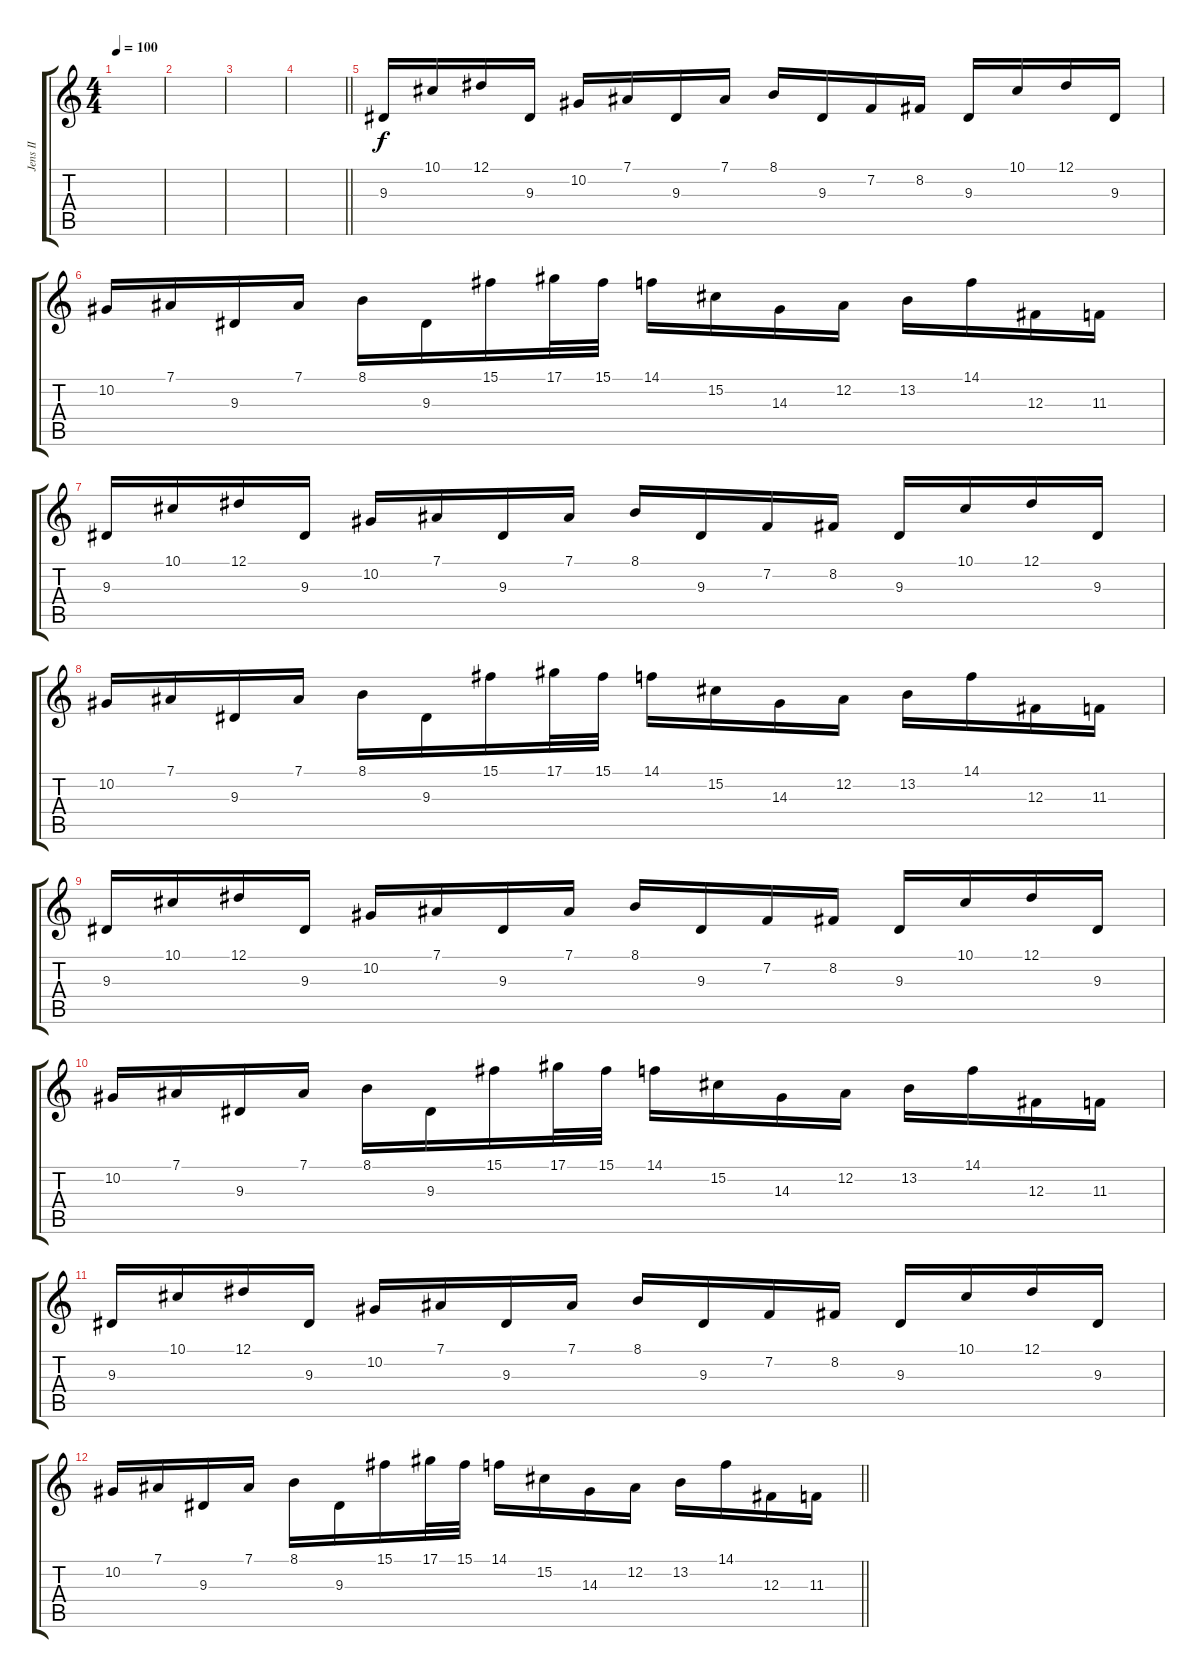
\track ("Jens II" "Jens II") {instrument fx1rain}
\staff {score tabs}
\tuning (Eb4 Bb3 Gb3 Db3 Ab2 Eb2) {hide}
\ts (4 4)
\tempo 100
\clef g2
\ks c
|
|
|
\barLineRight lightlight
|
9.3.16{volume 9} 10.1.16 12.1.16 9.3.16 10.2.16 7.1.16 9.3.16 7.1.16 8.1.16 9.3.16 7.2.16 8.2.16 9.3.16 10.1.16 12.1.16 9.3.16 |
10.2.16 7.1.16 9.3.16 7.1.16 8.1.16 9.3.16 15.1.16 17.1.32 15.1.32 14.1.16 15.2.16 14.3.16 12.2.16 13.2.16 14.1.16 12.3.16 11.3.16 |
9.3.16 10.1.16 12.1.16 9.3.16 10.2.16 7.1.16 9.3.16 7.1.16 8.1.16 9.3.16 7.2.16 8.2.16 9.3.16 10.1.16 12.1.16 9.3.16 |
10.2.16 7.1.16 9.3.16 7.1.16 8.1.16 9.3.16 15.1.16 17.1.32 15.1.32 14.1.16 15.2.16 14.3.16 12.2.16 13.2.16 14.1.16 12.3.16 11.3.16 |
9.3.16 10.1.16 12.1.16 9.3.16 10.2.16 7.1.16 9.3.16 7.1.16 8.1.16 9.3.16 7.2.16 8.2.16 9.3.16 10.1.16 12.1.16 9.3.16 |
10.2.16 7.1.16 9.3.16 7.1.16 8.1.16 9.3.16 15.1.16 17.1.32 15.1.32 14.1.16 15.2.16 14.3.16 12.2.16 13.2.16 14.1.16 12.3.16 11.3.16 |
9.3.16 10.1.16 12.1.16 9.3.16 10.2.16 7.1.16 9.3.16 7.1.16 8.1.16 9.3.16 7.2.16 8.2.16 9.3.16 10.1.16 12.1.16 9.3.16 |
\barLineRight lightlight
10.2.16 7.1.16 9.3.16 7.1.16 8.1.16 9.3.16 15.1.16 17.1.32 15.1.32 14.1.16 15.2.16 14.3.16 12.2.16 13.2.16 14.1.16 12.3.16 11.3.16
